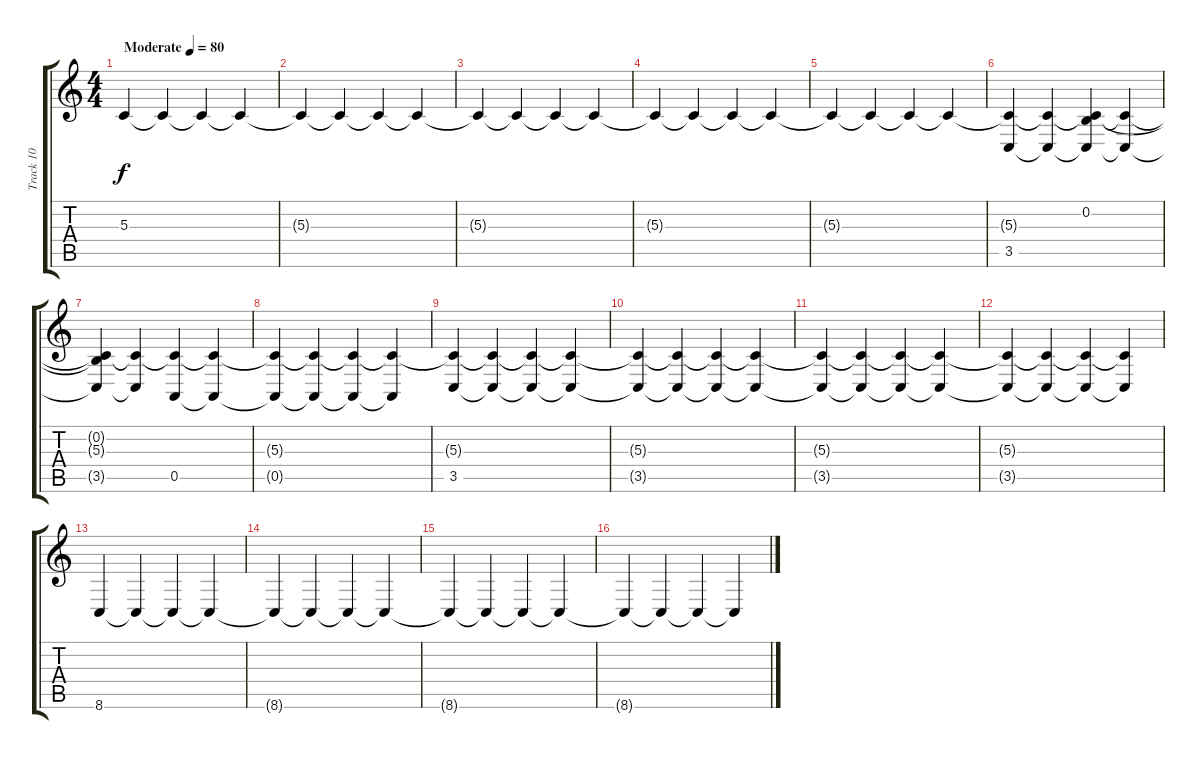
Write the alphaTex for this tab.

\track ("Track 10" "Track 10") {instrument synthstrings1}
\staff {score tabs}
\tuning (E4 B3 G3 D3 A2 E2) {hide}
\ts (4 4)
\tempo (80 "Moderate")
\clef g2
\ks c
5.3.4{dy f instrument synthstrings1} 5.3{t}.4 5.3{t}.4 5.3{t}.4 |
5.3{t}.4 5.3{t}.4 5.3{t}.4 5.3{t}.4 |
5.3{t}.4 5.3{t}.4 5.3{t}.4 5.3{t}.4 |
5.3{t}.4 5.3{t}.4 5.3{t}.4 5.3{t}.4 |
5.3{t}.4 5.3{t}.4 5.3{t}.4 5.3{t}.4 |
(5.3{t} 3.5).4 (5.3{t} 3.5{t}).4 (0.2 5.3{t} 3.5{t}).4 (5.3{t} 3.5{t}).4 |
(0.2{t} 5.3{t} 3.5{t}).4 (5.3{t} 3.5{t}).4 (5.3{t} 0.5).4 (5.3{t} 0.5{t}).4 |
(5.3{t} 0.5{t}).4 (5.3{t} 0.5{t}).4 (5.3{t} 0.5{t}).4 (5.3{t} 0.5{t}).4 |
(5.3{t} 3.5).4 (5.3{t} 3.5{t}).4 (5.3{t} 3.5{t}).4 (5.3{t} 3.5{t}).4 |
(5.3{t} 3.5{t}).4 (5.3{t} 3.5{t}).4 (5.3{t} 3.5{t}).4 (5.3{t} 3.5{t}).4 |
(5.3{t} 3.5{t}).4 (5.3{t} 3.5{t}).4 (5.3{t} 3.5{t}).4 (5.3{t} 3.5{t}).4 |
(5.3{t} 3.5{t}).4 (5.3{t} 3.5{t}).4 (5.3{t} 3.5{t}).4 (5.3{t} 3.5{t}).4 |
8.6.4 8.6{t}.4 8.6{t}.4 8.6{t}.4 |
8.6{t}.4 8.6{t}.4 8.6{t}.4 8.6{t}.4 |
8.6{t}.4 8.6{t}.4 8.6{t}.4 8.6{t}.4 |
8.6{t}.4 8.6{t}.4 8.6{t}.4 8.6{t}.4
